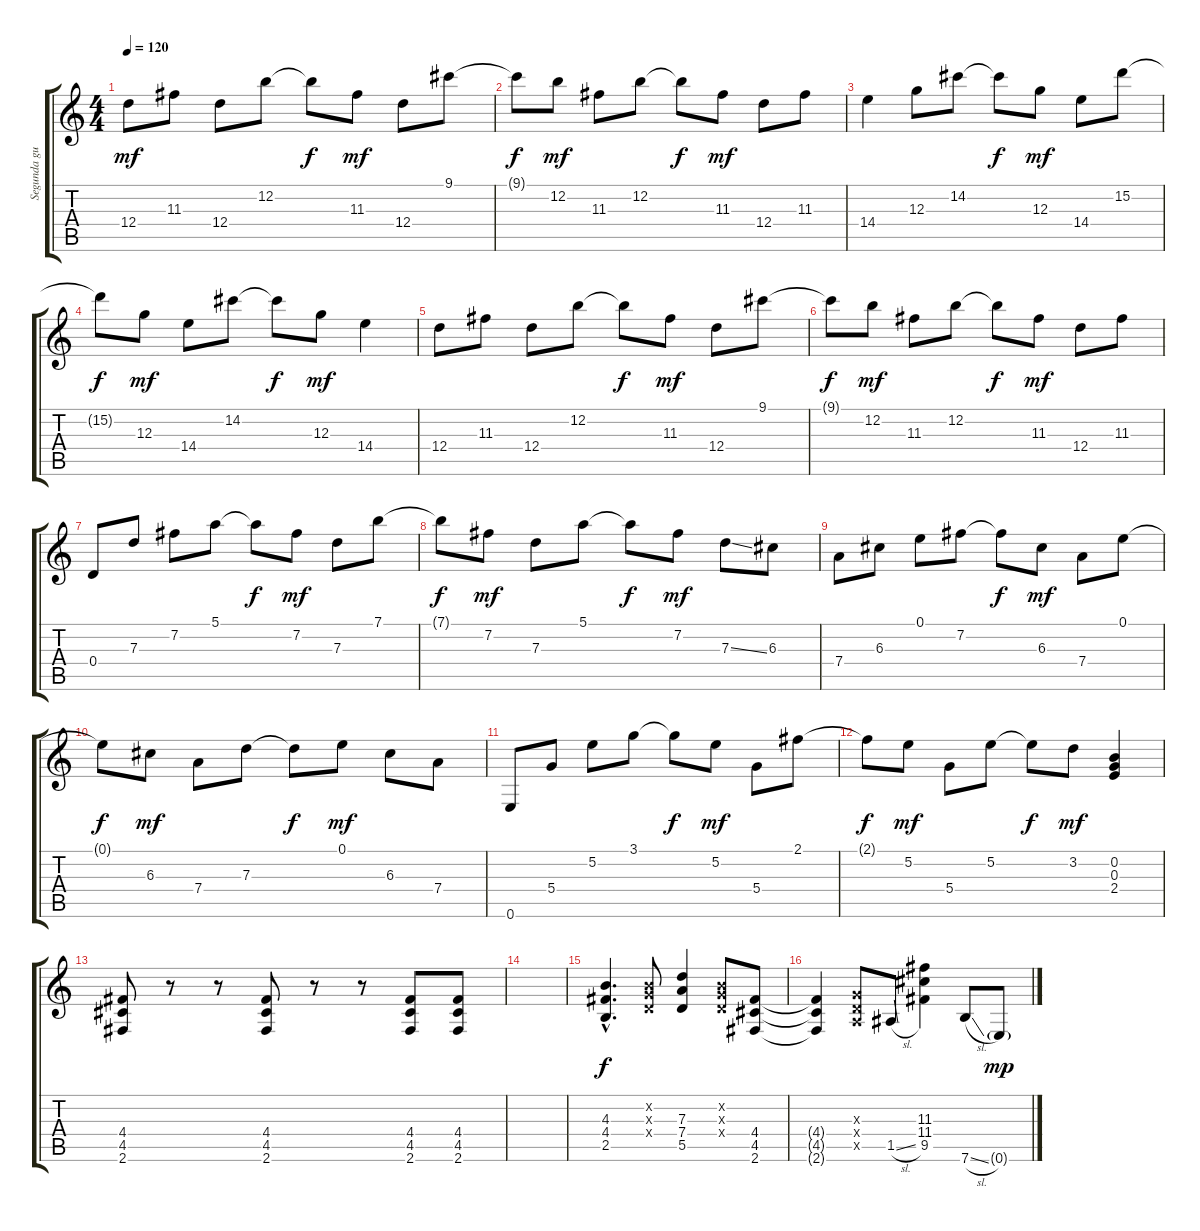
\track ("Segunda guitarra " "Segunda gu") {instrument distortionguitar}
\staff {score tabs}
\tuning (E4 B3 G3 D3 A2 E2) {hide}
\ts (4 4)
\tempo 120
\clef g2
\ks c
12.4.8{dy mf} 11.3.8 12.4.8 12.2.8 12.2{t}.8{dy f} 11.3.8{dy mf} 12.4.8 9.1.8 |
9.1{t}.8{dy f} 12.2.8{dy mf} 11.3.8 12.2.8 12.2{t}.8{dy f} 11.3.8{dy mf} 12.4.8 11.3.8 |
14.4.4 12.3.8 14.2.8 14.2{t}.8{dy f} 12.3.8{dy mf} 14.4.8 15.2.8 |
15.2{t}.8{dy f} 12.3.8{dy mf} 14.4.8 14.2.8 14.2{t}.8{dy f} 12.3.8{dy mf} 14.4.4 |
12.4.8 11.3.8 12.4.8 12.2.8 12.2{t}.8{dy f} 11.3.8{dy mf} 12.4.8 9.1.8 |
9.1{t}.8{dy f} 12.2.8{dy mf} 11.3.8 12.2.8 12.2{t}.8{dy f} 11.3.8{dy mf} 12.4.8 11.3.8 |
0.4.8 7.3.8 7.2.8 5.1.8 5.1{t}.8{dy f} 7.2.8{dy mf} 7.3.8 7.1.8 |
7.1{t}.8{dy f} 7.2.8{dy mf} 7.3.8 5.1.8 5.1{t}.8{dy f} 7.2.8{dy mf} 7.3{ss}.8 6.3.8 |
7.4.8 6.3.8 0.1.8 7.2.8 7.2{t}.8{dy f} 6.3.8{dy mf} 7.4.8 0.1.8 |
0.1{t}.8{dy f} 6.3.8{dy mf} 7.4.8 7.3.8 7.3{t}.8{dy f} 0.1.8{dy mf} 6.3.8 7.4.8 |
0.6.8 5.4.8 5.2.8 3.1.8 3.1{t}.8{dy f} 5.2.8{dy mf} 5.4.8 2.1.8 |
2.1{t}.8{dy f} 5.2.8{dy mf} 5.4.8 5.2.8 5.2{t}.8{dy f} 3.2.8{dy mf} (0.2 0.3 2.4).4 |
(4.4 4.5 2.6).8{volume 11 balance 8 instrument distortionguitar} r.8 r.8 (4.4 4.5 2.6).8 r.8 r.8 (4.4 4.5 2.6).8 (4.4 4.5 2.6).8 |
|
(4.3{hac} 4.4{hac} 2.5{hac}).4{d dy f volume 9 balance 16 instrument overdrivenguitar} (0.2{x} 0.3{x} 0.4{x}).8 (7.3 7.4 5.5).4 (0.2{x} 0.3{x} 0.4{x}).8 (4.4 4.5 2.6).8 |
(4.4{t} 4.5{t} 2.6{t}).4 (0.3{x} 0.4{x} 0.5{x}).8 1.5{sl}.8 (11.3 11.4 9.5).4 7.6{sl}.8 0.6{g}.8{dy mp}
